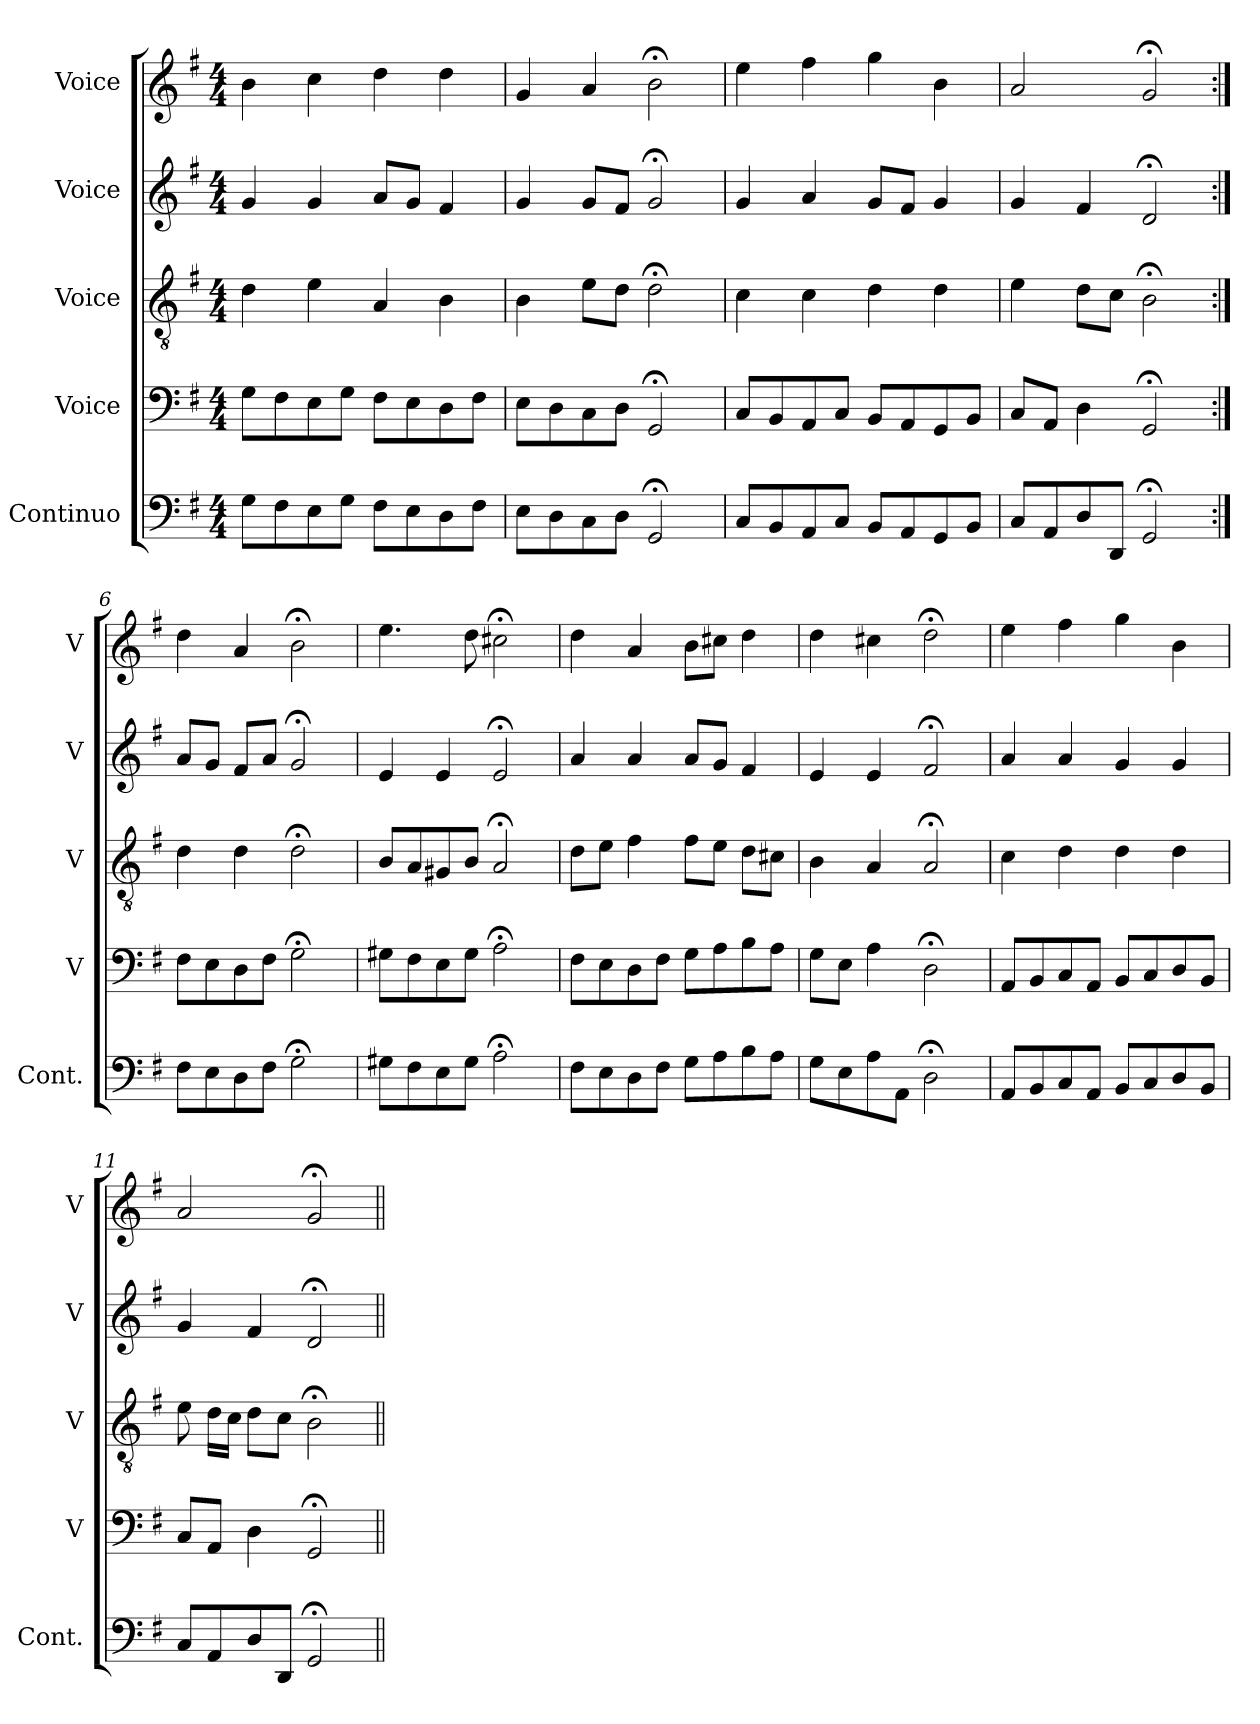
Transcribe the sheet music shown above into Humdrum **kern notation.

**kern	**kern	**kern	**kern	**kern
*part5	*part4	*part3	*part2	*part1
*staff5	*staff4	*staff3	*staff2	*staff1
*I"Continuo	*I"Voice	*I"Voice	*I"Voice	*I"Voice
*I'Cont.	*I'V	*I'V	*I'V	*I'V
*clefF4	*clefF4	*clefGv2	*clefG2	*clefG2
*k[f#]	*k[f#]	*k[f#]	*k[f#]	*k[f#]
*M4/4	*M4/4	*M4/4	*M4/4	*M4/4
=	=	=	=	=
8GL	8GL	4d	4g	4b
8F#	8F#	.	.	.
8E	8E	4e	4g	4cc
8GJ	8GJ	.	.	.
8F#L	8F#L	4A	8aL	4dd
8E	8E	.	8gJ	.
8D	8D	4B	4f#	4dd
8F#J	8F#J	.	.	.
=3	=3	=3	=3	=3
8EL	8EL	4B	4g	4g
8D	8D	.	.	.
8C	8C	8eL	8gL	4a
8DJ	8DJ	8dJ	8f#J	.
2GG;<	2GG;<	2d;<	2g;<	2b;<
=4	=4	=4	=4	=4
8CL	8CL	4c	4g	4ee
8BB	8BB	.	.	.
8AA	8AA	4c	4a	4ff#
8CJ	8CJ	.	.	.
8BBL	8BBL	4d	8gL	4gg
8AA	8AA	.	8f#J	.
8GG	8GG	4d	4g	4b
8BBJ	8BBJ	.	.	.
=5	=5	=5	=5	=5
8CL	8CL	4e	4g	2a
8AA	8AAJ	.	.	.
8D	4D	8dL	4f#	.
8DDJ	.	8cJ	.	.
2GG;<	2GG;<	2B;<	2d;<	2g;<
=6:|!	=6:|!	=6:|!	=6:|!	=6:|!
8F#L	8F#L	4d	8aL	4dd
8E	8E	.	8gJ	.
8D	8D	4d	8f#L	4a
8F#J	8F#J	.	8aJ	.
2G;<	2G;<	2d;<	2g;<	2b;<
=7	=7	=7	=7	=7
8G#XL	8G#XL	8BL	4e	4.ee
8F#	8F#	8A	.	.
8E	8E	8G#X	4e	.
8G#J	8G#J	8BJ	.	8dd
2A;<	2A;<	2A;<	2e;<	2cc#X;<
=8	=8	=8	=8	=8
8F#L	8F#L	8dL	4a	4dd
8E	8E	8eJ	.	.
8D	8D	4f#	4a	4a
8F#J	8F#J	.	.	.
8GL	8GL	8f#L	8aL	8bL
8A	8A	8eJ	8gJ	8cc#XJ
8B	8B	8dL	4f#	4dd
8AJ	8AJ	8c#XJ	.	.
=9	=9	=9	=9	=9
8GL	8GL	4B	4e	4dd
8E	8EJ	.	.	.
8A	4A	4A	4e	4cc#X
8AAJ	.	.	.	.
2D;<	2D;<	2A;<	2f#;<	2dd;<
=10	=10	=10	=10	=10
8AAL	8AAL	4c	4a	4ee
8BB	8BB	.	.	.
8C	8C	4d	4a	4ff#
8AAJ	8AAJ	.	.	.
8BBL	8BBL	4d	4g	4gg
8C	8C	.	.	.
8D	8D	4d	4g	4b
8BBJ	8BBJ	.	.	.
=11	=11	=11	=11	=11
8CL	8CL	8e	4g	2a
8AA	8AAJ	16dLL	.	.
.	.	16cJJ	.	.
8D	4D	8dL	4f#	.
8DDJ	.	8cJ	.	.
2GG;<	2GG;<	2B;<	2d;<	2g;<
=||	=||	=||	=||	=||
*-	*-	*-	*-	*-
